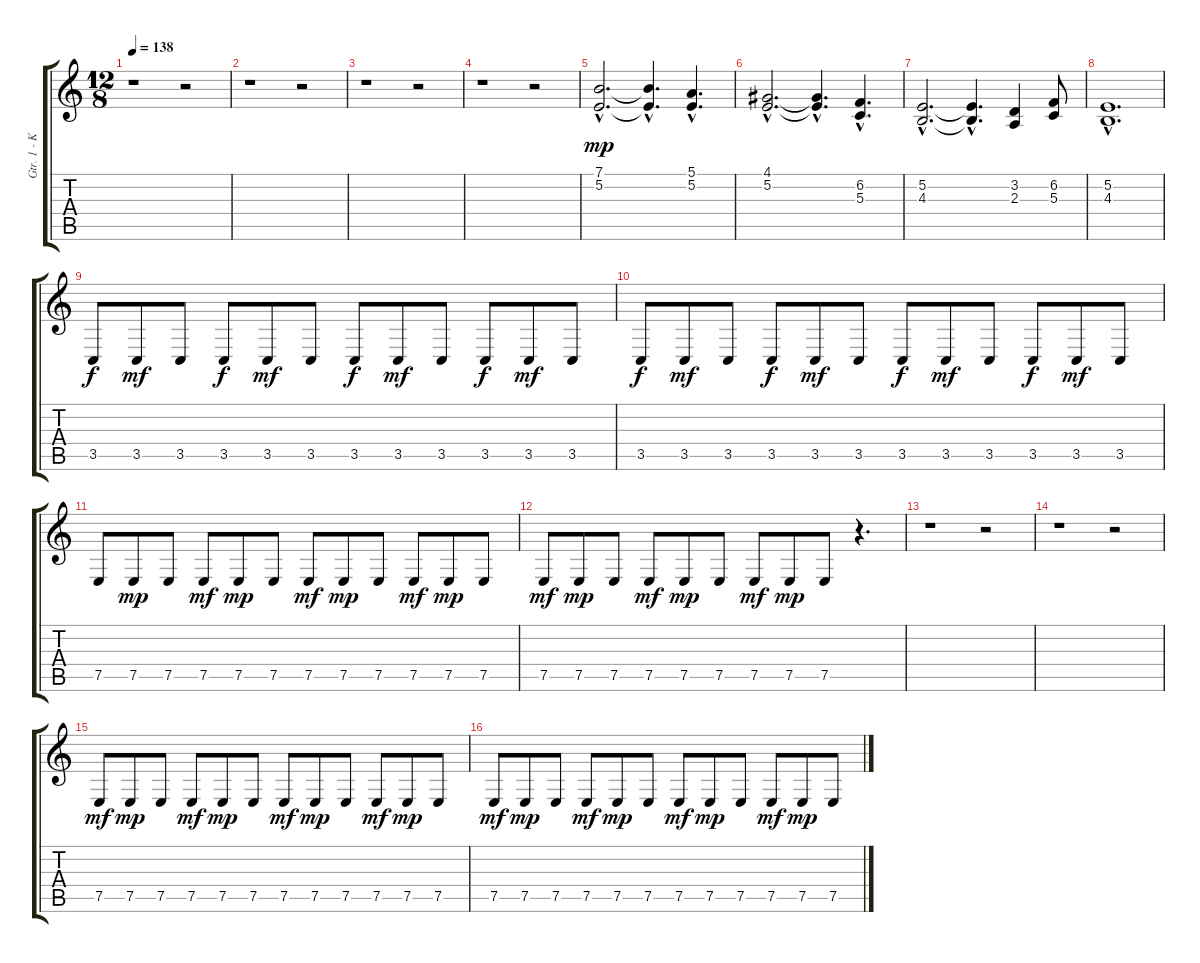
\track ("Gtr. 1 - Keyboard" "Gtr. 1 - K") {instrument reedorgan}
\staff {score tabs}
\tuning (E4 B3 G3 D3 A2 E2) {hide}
\ts (12 8)
\tempo 138
\clef g2
\ks c
r.1{dy mp} r.2 |
r.1 r.2 |
r.1 r.2 |
r.1 r.2 |
(7.1{hac} 5.2{hac}).2{d} (7.1{hac t} 5.2{hac t}).4{d} (5.1{hac} 5.2{hac}).4{d} |
(4.1{hac} 5.2{hac}).2{d} (4.1{hac t} 5.2{hac t}).4{d} (6.2{hac} 5.3{hac}).4{d} |
(5.2{hac} 4.3{hac}).2{d} (5.2{hac t} 4.3{hac t}).4{d} (3.2 2.3).4 (6.2 5.3).8 |
(5.2{hac} 4.3{hac}).1{d} |
3.5.8{dy f} 3.5.8{dy mf} 3.5.8 3.5.8{dy f} 3.5.8{dy mf} 3.5.8 3.5.8{dy f} 3.5.8{dy mf} 3.5.8 3.5.8{dy f} 3.5.8{dy mf} 3.5.8 |
3.5.8{dy f} 3.5.8{dy mf} 3.5.8 3.5.8{dy f} 3.5.8{dy mf} 3.5.8 3.5.8{dy f} 3.5.8{dy mf} 3.5.8 3.5.8{dy f} 3.5.8{dy mf} 3.5.8 |
7.5.8 7.5.8{dy mp} 7.5.8 7.5.8{dy mf} 7.5.8{dy mp} 7.5.8 7.5.8{dy mf} 7.5.8{dy mp} 7.5.8 7.5.8{dy mf} 7.5.8{dy mp} 7.5.8 |
7.5.8{dy mf} 7.5.8{dy mp} 7.5.8 7.5.8{dy mf} 7.5.8{dy mp} 7.5.8 7.5.8{dy mf} 7.5.8{dy mp} 7.5.8 r.4{d} |
r.1 r.2 |
r.1 r.2 |
7.5.8{dy mf} 7.5.8{dy mp} 7.5.8 7.5.8{dy mf} 7.5.8{dy mp} 7.5.8 7.5.8{dy mf} 7.5.8{dy mp} 7.5.8 7.5.8{dy mf} 7.5.8{dy mp} 7.5.8 |
7.5.8{dy mf} 7.5.8{dy mp} 7.5.8 7.5.8{dy mf} 7.5.8{dy mp} 7.5.8 7.5.8{dy mf} 7.5.8{dy mp} 7.5.8 7.5.8{dy mf} 7.5.8{dy mp} 7.5.8
